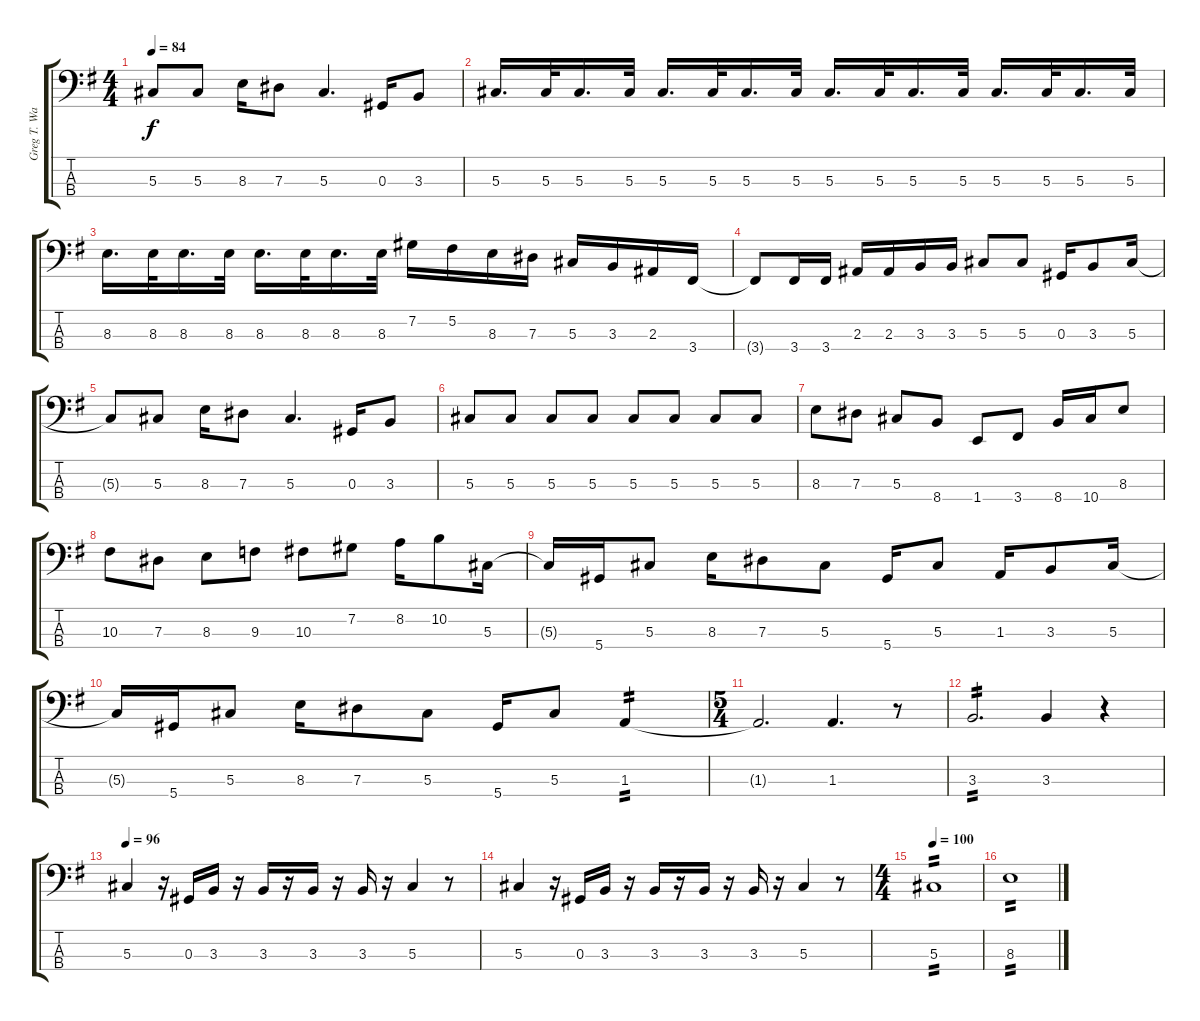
\track ("Greg T. Walker Bass" "Greg T. Wa") {instrument electricbassfinger}
\staff {score tabs}
\tuning (Gb2 Db2 Ab1 Eb1) {hide}
\ts (4 4)
\tempo 84
\clef f4
\ks g
5.3{t}.8{dy f} 5.3.8 8.3.16 7.3.8 5.3.4{d} 0.3.16 3.3.8 |
5.3.16{d} 5.3.32 5.3.16{d} 5.3.32 5.3.16{d} 5.3.32 5.3.16{d} 5.3.32 5.3.16{d} 5.3.32 5.3.16{d} 5.3.32 5.3.16{d} 5.3.32 5.3.16{d} 5.3.32 |
8.3.16{d} 8.3.32 8.3.16{d} 8.3.32 8.3.16{d} 8.3.32 8.3.16{d} 8.3.32 7.2.16 5.2.16 8.3.16 7.3.16 5.3.16 3.3.16 2.3.16 3.4.16 |
3.4{t}.8 3.4.16 3.4.16 2.3.16 2.3.16 3.3.16 3.3.16 5.3.8 5.3.8 0.3.16 3.3.8 5.3.16 |
5.3{t}.8 5.3.8 8.3.16 7.3.8 5.3.4{d} 0.3.16 3.3.8 |
5.3.8 5.3.8 5.3.8 5.3.8 5.3.8 5.3.8 5.3.8 5.3.8 |
8.3.8 7.3.8 5.3.8 8.4.8 1.4.8 3.4.8 8.4.16 10.4.16 8.3.8 |
10.3.8 7.3.8 8.3.8 9.3.8 10.3.8 7.2.8 8.2.16 10.2.8 5.3.16 |
5.3{t}.16 5.4.16 5.3.8 8.3.16 7.3.8 5.3.8 5.4.16 5.3.8 1.3.16 3.3.8 5.3.16 |
5.3{t}.16 5.4.16 5.3.8 8.3.16 7.3.8 5.3.8 5.4.16 5.3.8 1.3.4{tp 2} |
\ts (5 4)
1.3{t}.2{d} 1.3.4{d} r.8 |
3.3.2{d tp 2} 3.3.4 r.4 |
\tempo 96
5.3.4 r.16 0.3.16 3.3.16 r.16 3.3.16 r.16 3.3.16 r.16 3.3.16 r.16 5.3.4 r.8 |
5.3.4 r.16 0.3.16 3.3.16 r.16 3.3.16 r.16 3.3.16 r.16 3.3.16 r.16 5.3.4 r.8 |
\ts (4 4)
\tempo 100
5.3.1{tp 2} |
8.3.1{tp 2}
